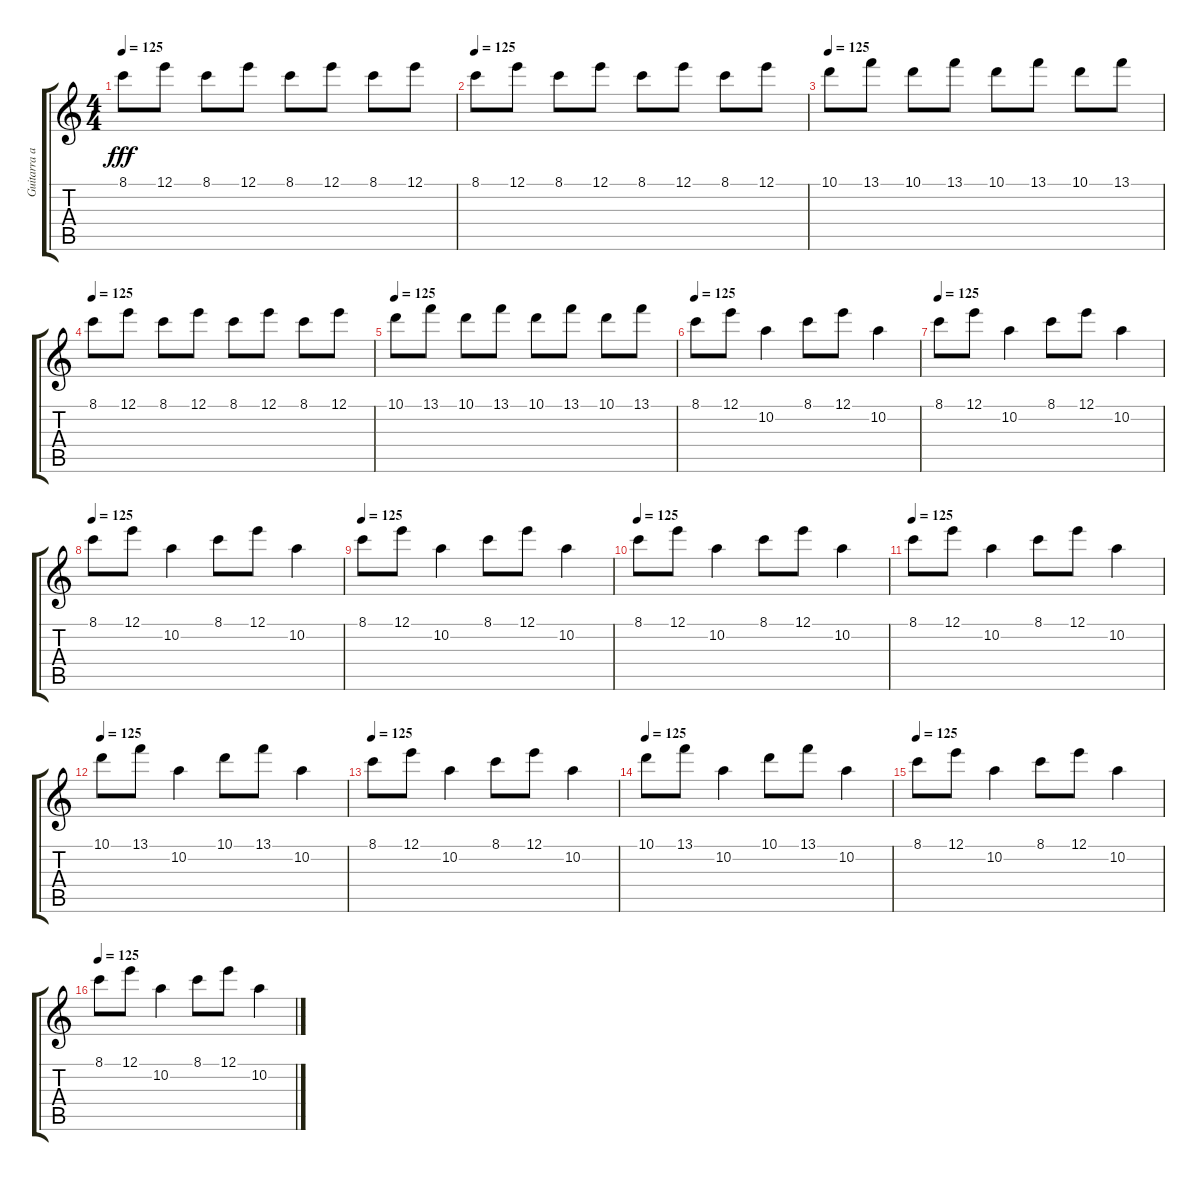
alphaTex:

\track ("Guitarra acustica ¨version en vivo¨" "Guitarra a") {instrument acousticguitarsteel}
\staff {score tabs}
\tuning (E4 B3 G3 D3 A2 E2) {hide}
\ts (4 4)
\tempo 125
\clef g2
\ks c
8.1.8{dy fff} 12.1.8 8.1.8 12.1.8 8.1.8 12.1.8 8.1.8 12.1.8 |
\tempo 125
8.1.8 12.1.8 8.1.8 12.1.8 8.1.8 12.1.8 8.1.8 12.1.8 |
\tempo 125
10.1.8 13.1.8 10.1.8 13.1.8 10.1.8 13.1.8 10.1.8 13.1.8 |
\tempo 125
8.1.8 12.1.8 8.1.8 12.1.8 8.1.8 12.1.8 8.1.8 12.1.8 |
\tempo 125
10.1.8 13.1.8 10.1.8 13.1.8 10.1.8 13.1.8 10.1.8 13.1.8 |
\tempo 125
8.1.8 12.1.8 10.2.4 8.1.8 12.1.8 10.2.4 |
\tempo 125
8.1.8 12.1.8 10.2.4 8.1.8 12.1.8 10.2.4 |
\tempo 125
8.1.8 12.1.8 10.2.4 8.1.8 12.1.8 10.2.4 |
\tempo 125
8.1.8 12.1.8 10.2.4 8.1.8 12.1.8 10.2.4 |
\tempo 125
8.1.8 12.1.8 10.2.4 8.1.8 12.1.8 10.2.4 |
\tempo 125
8.1.8 12.1.8 10.2.4 8.1.8 12.1.8 10.2.4 |
\tempo 125
10.1.8 13.1.8 10.2.4 10.1.8 13.1.8 10.2.4 |
\tempo 125
8.1.8 12.1.8 10.2.4 8.1.8 12.1.8 10.2.4 |
\tempo 125
10.1.8 13.1.8 10.2.4 10.1.8 13.1.8 10.2.4 |
\tempo 125
8.1.8 12.1.8 10.2.4 8.1.8 12.1.8 10.2.4 |
\tempo 125
8.1.8 12.1.8 10.2.4 8.1.8 12.1.8 10.2.4
